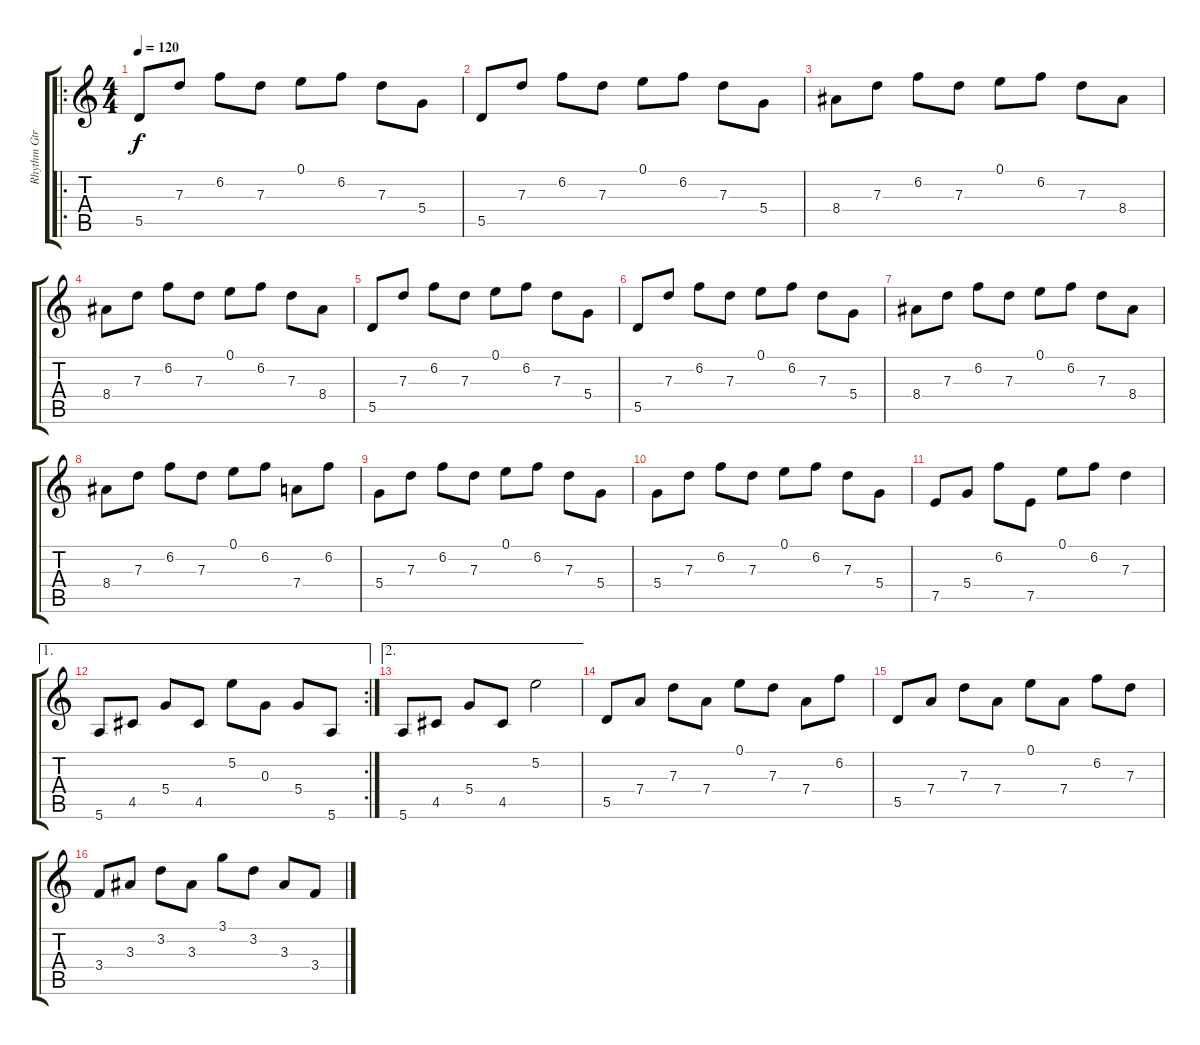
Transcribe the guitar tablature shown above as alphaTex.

\track ("Rhythm Gtr." "Rhythm Gtr") {instrument acousticguitarsteel}
\staff {score tabs}
\tuning (E4 B3 G3 D3 A2 E2) {hide}
\ro
\ts (4 4)
\tempo 120
\clef g2
\ks c
5.5.8{dy f} 7.3.8 6.2.8 7.3.8 0.1.8 6.2.8 7.3.8 5.4.8 |
5.5.8 7.3.8 6.2.8 7.3.8 0.1.8 6.2.8 7.3.8 5.4.8 |
8.4.8 7.3.8 6.2.8 7.3.8 0.1.8 6.2.8 7.3.8 8.4.8 |
8.4.8 7.3.8 6.2.8 7.3.8 0.1.8 6.2.8 7.3.8 8.4.8 |
5.5.8 7.3.8 6.2.8 7.3.8 0.1.8 6.2.8 7.3.8 5.4.8 |
5.5.8 7.3.8 6.2.8 7.3.8 0.1.8 6.2.8 7.3.8 5.4.8 |
8.4.8 7.3.8 6.2.8 7.3.8 0.1.8 6.2.8 7.3.8 8.4.8 |
8.4.8 7.3.8 6.2.8 7.3.8 0.1.8 6.2.8 7.4.8 6.2.8 |
5.4.8 7.3.8 6.2.8 7.3.8 0.1.8 6.2.8 7.3.8 5.4.8 |
5.4.8 7.3.8 6.2.8 7.3.8 0.1.8 6.2.8 7.3.8 5.4.8 |
7.5.8 5.4.8 6.2.8 7.5.8 0.1.8 6.2.8 7.3.4 |
\ae 1
\rc 2
5.6.8 4.5.8 5.4.8 4.5.8 5.2.8 0.3.8 5.4.8 5.6.8 |
\ae 2
5.6.8 4.5.8 5.4.8 4.5.8 5.2.2 |
5.5.8 7.4.8 7.3.8 7.4.8 0.1.8 7.3.8 7.4.8 6.2.8 |
5.5.8 7.4.8 7.3.8 7.4.8 0.1.8 7.4.8 6.2.8 7.3.8 |
3.4.8 3.3.8 3.2.8 3.3.8 3.1.8 3.2.8 3.3.8 3.4.8
